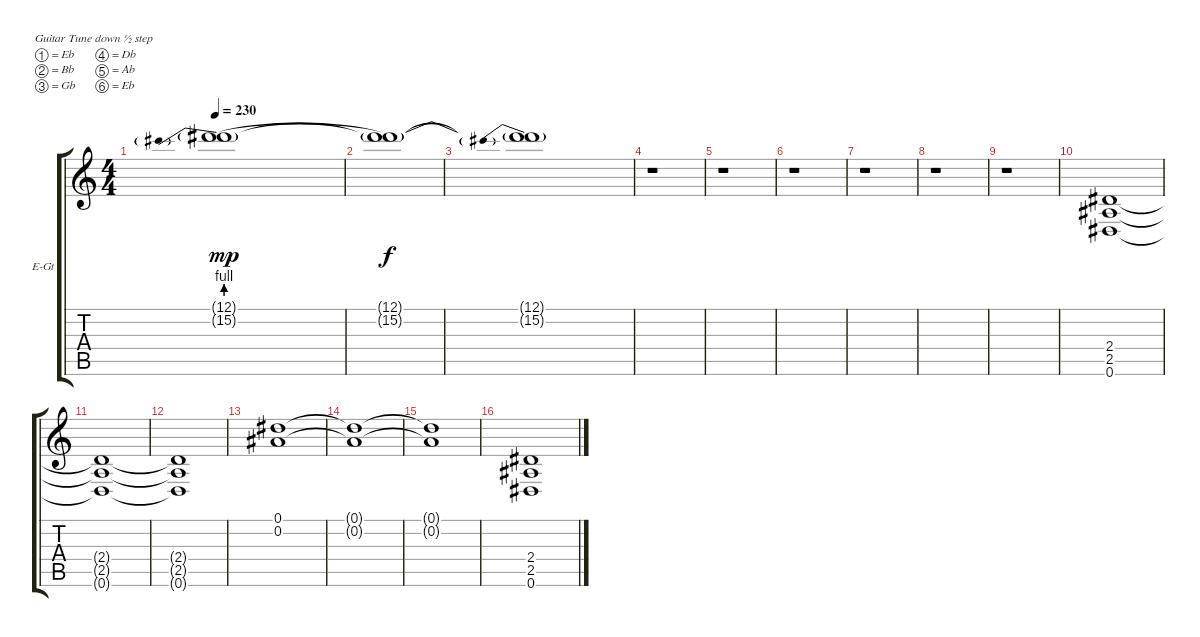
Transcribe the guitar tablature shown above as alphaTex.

\bracketExtendMode groupsimilarinstruments
\firstSystemTrackNameOrientation horizontal
\otherSystemsTrackNameOrientation horizontal
\track ("Sid Glove" "E-Gt") {instrument distortionguitar}
\staff {score tabs}
\tuning (Eb4 Bb3 Gb3 Db3 Ab2 Eb2)
\ts (4 4)
\tempo 230
\clef g2
\ks c
(12.1{g} 15.2{be (prebend 0 4 60 4) g}).1{dy mp} |
(12.1{t} 15.2{t}).1{dy f} |
(12.1{t} 15.2{be (prebend 0 4 60 4) t}).1 |
r.1 |
r.1 |
r.1 |
r.1 |
r.1 |
r.1 |
(2.4 2.5 0.6).1 |
(2.4{t} 2.5{t} 0.6{t}).1 |
(2.4{t} 2.5{t} 0.6{t}).1 |
(0.1 0.2).1 |
(0.1{t} 0.2{t}).1 |
(0.1{t} 0.2{t}).1 |
(2.4 2.5 0.6).1
